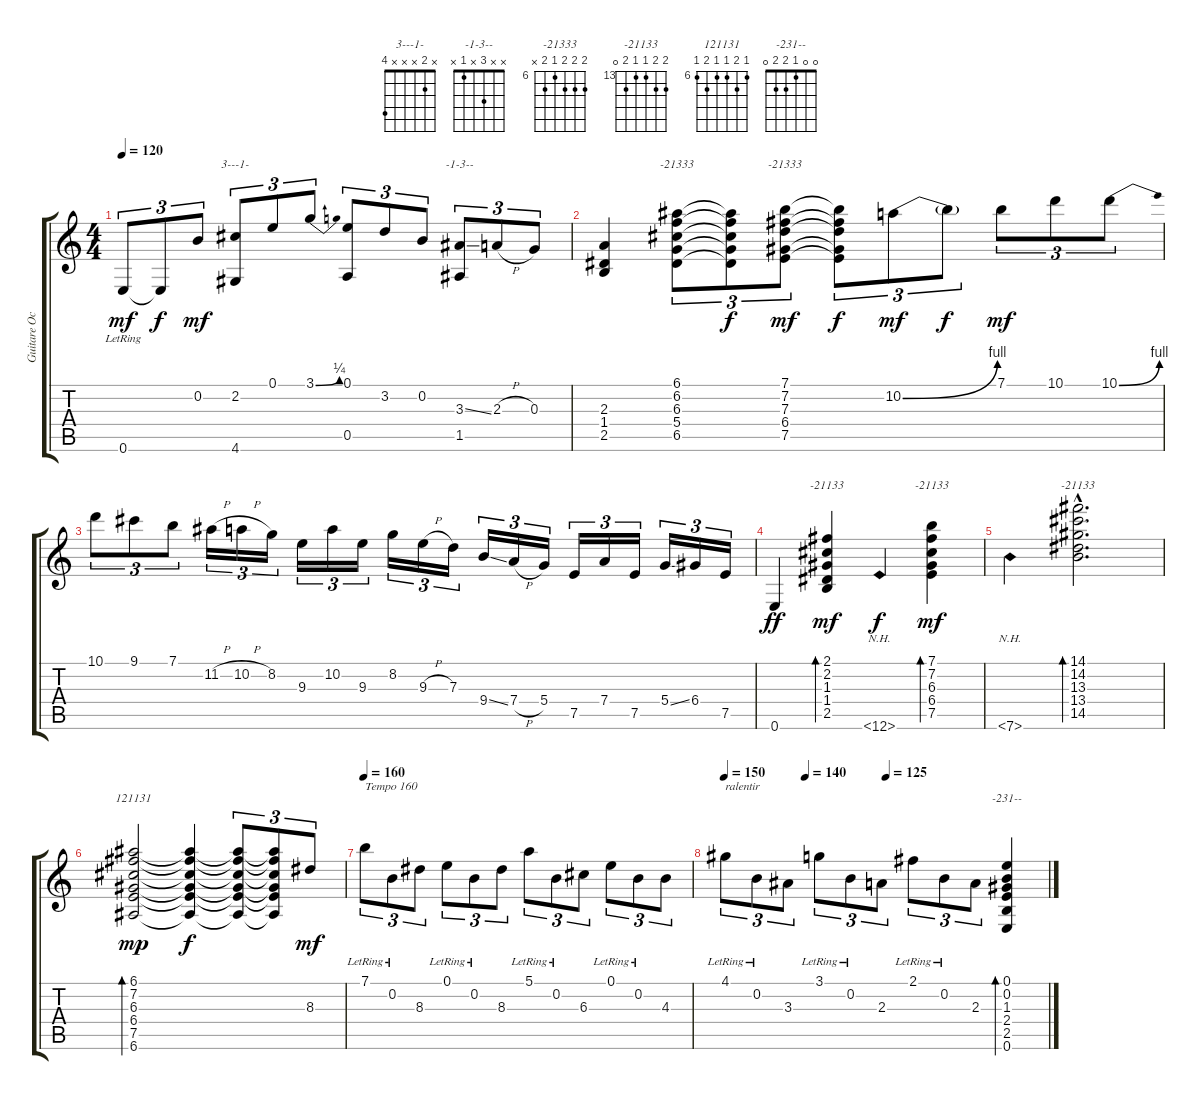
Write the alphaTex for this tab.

\track ("Guitare Octobre 2000" "Guitare Oc") {instrument acousticguitarnylon}
\staff {score tabs}
\tuning (E4 B3 G3 D3 A2 E2) {hide}
\chord ("3---1-" x 2 x x x 4)
\chord ("-1-3--" x x 3 x 1 x)
\chord ("-21333" 6 6 6 5 6 x) {firstfret 5}
\chord ("-21333" 7 7 7 6 7 x) {firstfret 6}
\chord ("-21133" 2 2 1 1 2 0)
\chord ("-21133" 7 7 6 6 7 0) {firstfret 6}
\chord ("-21133" 14 14 13 13 14 0) {firstfret 13}
\chord ("121131" 6 7 6 6 7 6) {firstfret 6}
\chord ("-231--" 0 0 1 2 2 0)
\ts (4 4)
\tempo 120
\clef g2
\ks c
0.6{lr}.8{tu (3 2) dy mf} 0.6{t}.8{tu (3 2) dy f} 0.2.8{tu (3 2) dy mf} (2.2 4.6).8{tu (3 2) ch "3---1-"} 0.1.8{tu (3 2)} 3.1{be (bend 0 0 60 1)}.8{tu (3 2)} (0.1 0.5).8{tu (3 2)} 3.2.8{tu (3 2)} 0.2.8{tu (3 2)} (3.3{ss} 1.5).8{tu (3 2) ch "-1-3--"} 2.3{h}.8{tu (3 2)} 0.3.8{tu (3 2)} |
(2.3 1.4 2.5).4 (6.1 6.2 6.3 5.4 6.5).8{tu (3 2) ch "-21333"} (6.1{t} 6.2{t} 6.3{t} 5.4{t} 6.5{t}).8{tu (3 2) dy f} (7.1 7.2 7.3 6.4 7.5).8{tu (3 2) ch "-21333" dy mf} (7.1{t} 7.2{t} 7.3{t} 6.4{t} 7.5{t}).8{tu (3 2) dy f} 10.2{be (bend 0 0 60 4)}.8{tu (3 2) dy mf} 10.2{t}.8{tu (3 2) dy f} 7.1.8{tu (3 2) dy mf} 10.1.8{tu (3 2)} 10.1{be (bend 0 0 60 4)}.8{tu (3 2)} |
10.1.8{tu (3 2)} 9.1.8{tu (3 2)} 7.1.8{tu (3 2)} 11.2{h}.16{tu (3 2)} 10.2{h}.16{tu (3 2)} 8.2.16{tu (3 2)} 9.3.16{tu (3 2)} 10.2.16{tu (3 2)} 9.3.16{tu (3 2)} 8.2.16{tu (3 2)} 9.3{h}.16{tu (3 2)} 7.3.16{tu (3 2)} 9.4{ss}.16{tu (3 2)} 7.4{h}.16{tu (3 2)} 5.4.16{tu (3 2)} 7.5.16{tu (3 2)} 7.4.16{tu (3 2)} 7.5.16{tu (3 2)} 5.4{ss}.16{tu (3 2)} 6.4.16{tu (3 2)} 7.5.16{tu (3 2)} |
0.6.4{dy ff} (2.1 2.2 1.3 1.4 2.5).4{bd 240 ch "-21133" dy mf} 12.6{nh}.4{dy f} (7.1 7.2 6.3 6.4 7.5).4{bd 240 ch "-21133" dy mf} |
7.6{nh}.4 (14.1{hac} 14.2{hac} 13.3{hac} 13.4{hac} 14.5{hac}).2{d bd 240 ch "-21133"} |
(6.1 7.2 6.3 6.4 7.5 6.6).2{bd 480 ch "121131" dy mp} (6.1{t} 7.2{t} 6.3{t} 6.4{t} 7.5{t} 6.6{t}).4{dy f} (6.1{t} 7.2{t} 6.3{t} 6.4{t} 7.5{t} 6.6{t}).8{tu (3 2)} (6.1{t} 7.2{t} 6.3{t} 6.4{t} 7.5{t} 6.6{t}).8{tu (3 2)} 8.3.8{tu (3 2) dy mf} |
\tempo 160
7.1{lr}.8{tu (3 2) txt "Tempo 160"} 0.2{lr}.8{tu (3 2)} 8.3.8{tu (3 2)} 0.1{lr}.8{tu (3 2)} 0.2{lr}.8{tu (3 2)} 8.3.8{tu (3 2)} 5.1{lr}.8{tu (3 2)} 0.2{lr}.8{tu (3 2)} 6.3.8{tu (3 2)} 0.1{lr}.8{tu (3 2)} 0.2{lr}.8{tu (3 2)} 4.3.8{tu (3 2)} |
\tempo 150
\tempo (140 0.25)
\tempo (125 0.5)
4.1{lr}.8{tu (3 2) txt "ralentir"} 0.2{lr}.8{tu (3 2)} 3.3.8{tu (3 2)} 3.1{lr}.8{tu (3 2)} 0.2{lr}.8{tu (3 2)} 2.3.8{tu (3 2)} 2.1{lr}.8{tu (3 2)} 0.2{lr}.8{tu (3 2)} 2.3.8{tu (3 2)} (0.1 0.2 1.3 2.4 2.5 0.6).4{bd 480 ch "-231--"}
